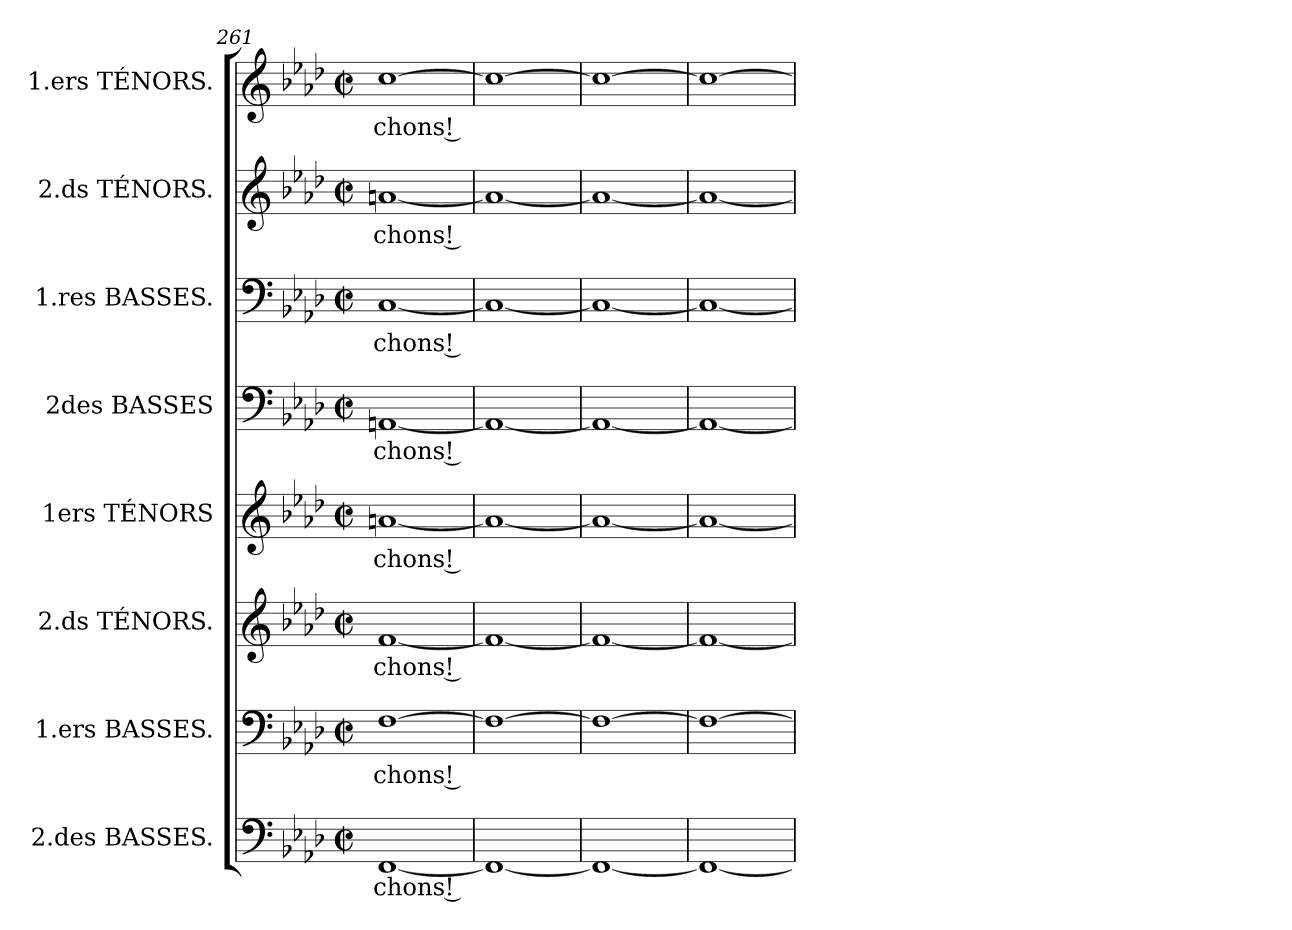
**kern	**text	**kern	**text	**kern	**text	**kern	**text	**kern	**text	**kern	**text	**kern	**text	**kern	**text
*part8	*part8	*part7	*part7	*part6	*part6	*part5	*part5	*part4	*part4	*part3	*part3	*part2	*part2	*part1	*part1
*staff8	*staff8	*staff7	*staff7	*staff6	*staff6	*staff5	*staff5	*staff4	*staff4	*staff3	*staff3	*staff2	*staff2	*staff1	*staff1
*I"2.des BASSES.	*	*I"1.ers BASSES.	*	*I"2.ds TÉNORS.	*	*I"1ers TÉNORS	*	*I"2des BASSES	*	*I"1.res BASSES.	*	*I"2.ds TÉNORS.	*	*I"1.ers TÉNORS.	*
!!LO:LB:g=z
*clefF4	*	*clefF4	*	*clefG2	*	*clefG2	*	*clefF4	*	*clefF4	*	*clefG2	*	*clefG2	*
*k[b-e-a-d-]	*	*k[b-e-a-d-]	*	*k[b-e-a-d-]	*	*k[b-e-a-d-]	*	*k[b-e-a-d-]	*	*k[b-e-a-d-]	*	*k[b-e-a-d-]	*	*k[b-e-a-d-]	*
*A-:	*	*A-:	*	*A-:	*	*A-:	*	*A-:	*	*A-:	*	*A-:	*	*A-:	*
*M2/2	*	*M2/2	*	*M2/2	*	*M2/2	*	*M2/2	*	*M2/2	*	*M2/2	*	*M2/2	*
*met(c|)	*	*met(c|)	*	*met(c|)	*	*met(c|)	*	*met(c|)	*	*met(c|)	*	*met(c|)	*	*met(c|)	*
=261	=261	=261	=261	=261	=261	=261	=261	=261	=261	=261	=261	=261	=261	=261	=261
!	!LO:LY:b	!	!	!	!	!	!	!	!	!	!	!	!	!	!
!	!	!	!LO:LY:b	!	!	!	!	!	!	!	!	!	!	!	!
!	!	!	!	!	!LO:LY:b	!	!	!	!	!	!	!	!	!	!
!	!	!	!	!	!	!	!LO:LY:b	!	!	!	!	!	!	!	!
!	!	!	!	!	!	!	!	!	!LO:LY:b	!	!	!	!	!	!
!	!	!	!	!	!	!	!	!	!	!	!LO:LY:b	!	!	!	!
!	!	!	!	!	!	!	!	!	!	!	!	!	!LO:LY:b	!	!
!	!	!	!	!	!	!	!	!	!	!	!	!	!	!	!LO:LY:b
[<1FF	-chons !	[<1F	-chons !	[<1f	-chons !	[<1an	-chons !	[<1AAn	-chons !	[<1C	-chons !	[<1an	-chons !	[<1cc	-chons !
=262	=262	=262	=262	=262	=262	=262	=262	=262	=262	=262	=262	=262	=262	=262	=262
1FF_	.	1F_	.	1f_	.	1a_	.	1AA_	.	1C_	.	1a_	.	1cc_	.
=263	=263	=263	=263	=263	=263	=263	=263	=263	=263	=263	=263	=263	=263	=263	=263
1FF_	.	1F_	.	1f_	.	1an_	.	1AA_	.	1C_	.	1a_	.	1cc_	.
=264	=264	=264	=264	=264	=264	=264	=264	=264	=264	=264	=264	=264	=264	=264	=264
1FF_	.	1F_	.	1f_	.	1a_	.	1AA_	.	1C_	.	1a_	.	1cc_	.
=	=	=	=	=	=	=	=	=	=	=	=	=	=	=	=
*-	*-	*-	*-	*-	*-	*-	*-	*-	*-	*-	*-	*-	*-	*-	*-
